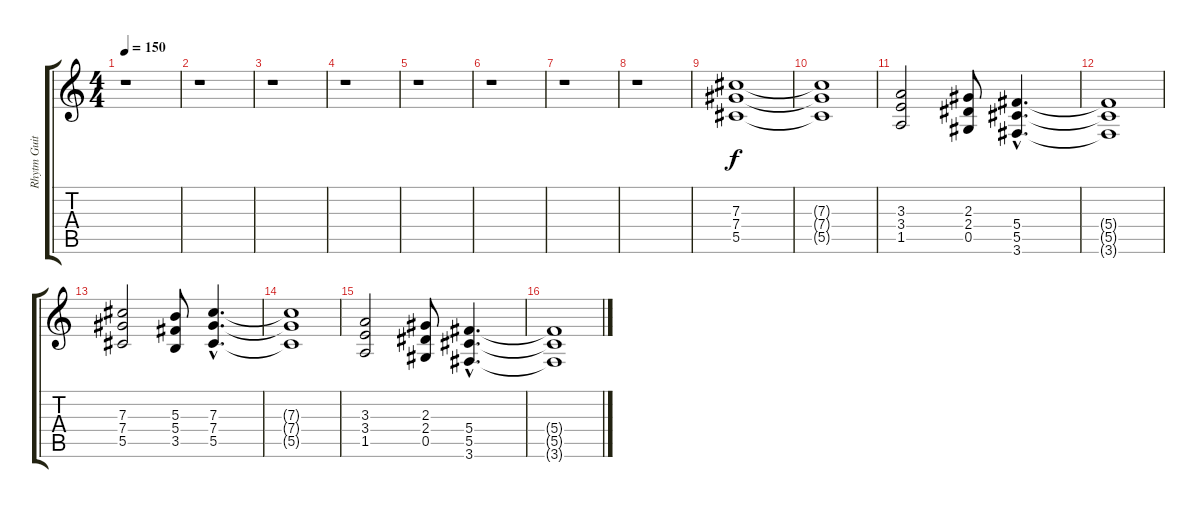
\track ("Rhytm Guitar" "Rhytm Guit") {instrument distortionguitar}
\staff {score tabs}
\tuning (Eb4 Bb3 Gb3 Db3 Ab2 Eb2) {hide}
\ts (4 4)
\tempo 150
\clef g2
\ks c
r.1{dy f instrument distortionguitar} |
r.1 |
r.1 |
r.1 |
r.1 |
r.1 |
r.1 |
r.1 |
(7.3 7.4 5.5).1 |
(7.3{t} 7.4{t} 5.5{t}).1 |
(3.3 3.4 1.5).2 (2.3 2.4 0.5).8 (5.4{hac} 5.5{hac} 3.6{hac}).4{d} |
(5.4{t} 5.5{t} 3.6{t}).1 |
(7.3 7.4 5.5).2 (5.3 5.4 3.5).8 (7.3{hac} 7.4{hac} 5.5{hac}).4{d} |
(7.3{t} 7.4{t} 5.5{t}).1 |
(3.3 3.4 1.5).2 (2.3 2.4 0.5).8 (5.4{hac} 5.5{hac} 3.6{hac}).4{d} |
(5.4{t} 5.5{t} 3.6{t}).1
